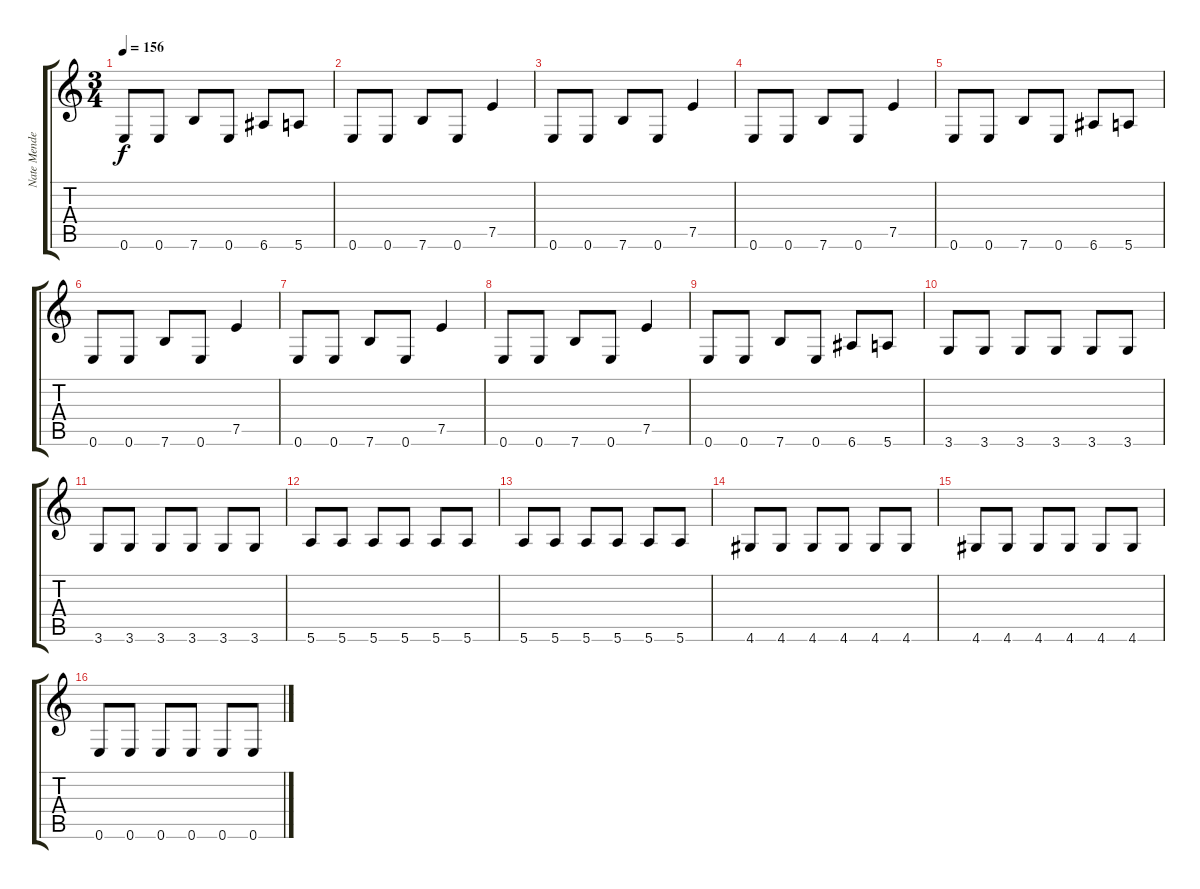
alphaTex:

\track ("Nate Mendel" "Nate Mende") {instrument electricbassfinger}
\staff {score tabs}
\tuning (E4 B3 G3 D3 A2 E2) {hide}
\ts (3 4)
\tempo 156
\clef g2
\ks c
0.6.8{dy f} 0.6.8 7.6.8 0.6.8 6.6.8 5.6.8 |
0.6.8 0.6.8 7.6.8 0.6.8 7.5.4 |
0.6.8 0.6.8 7.6.8 0.6.8 7.5.4 |
0.6.8 0.6.8 7.6.8 0.6.8 7.5.4 |
0.6.8 0.6.8 7.6.8 0.6.8 6.6.8 5.6.8 |
0.6.8 0.6.8 7.6.8 0.6.8 7.5.4 |
0.6.8 0.6.8 7.6.8 0.6.8 7.5.4 |
0.6.8 0.6.8 7.6.8 0.6.8 7.5.4 |
0.6.8 0.6.8 7.6.8 0.6.8 6.6.8 5.6.8 |
3.6.8 3.6.8 3.6.8 3.6.8 3.6.8 3.6.8 |
3.6.8 3.6.8 3.6.8 3.6.8 3.6.8 3.6.8 |
5.6.8 5.6.8 5.6.8 5.6.8 5.6.8 5.6.8 |
5.6.8 5.6.8 5.6.8 5.6.8 5.6.8 5.6.8 |
4.6.8 4.6.8 4.6.8 4.6.8 4.6.8 4.6.8 |
4.6.8 4.6.8 4.6.8 4.6.8 4.6.8 4.6.8 |
0.6.8 0.6.8 0.6.8 0.6.8 0.6.8 0.6.8
